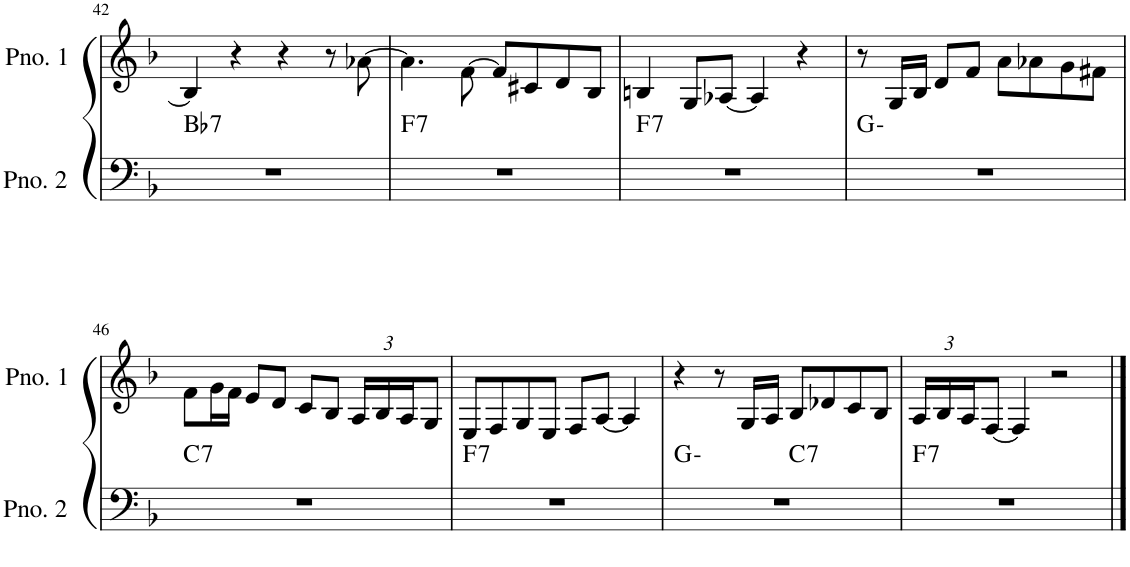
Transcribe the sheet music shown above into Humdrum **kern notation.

**kern	**harte	**kern
*part2	*part2	*part1
*staff2	*	*staff1
*I"ピアノ 2	*	*I"ピアノ 1
!!LO:PB:g=z
*clefF4	*	*clefG2
*k[b-]	*	*k[b-]
*M4/4	*	*M4/4
=42	=42	=42
!	!LO:H:kt=7	!
1r	Bb:7	4B-/]
.	.	4r
.	.	4r
.	.	8r
.	.	[8a-X\
=43	=43	=43
!	!LO:H:kt=7	!
1r	F:7	4.a-\]
.	.	[8f\
.	.	8f/L]
.	.	8c#X/
.	.	8d/
.	.	8B-/J
=44	=44	=44
!	!LO:H:kt=7	!
1r	F:7	4Bn/
.	.	8G/L
.	.	[8A-X/J
.	.	4A-/]
.	.	4r
=45	=45	=45
1r	G:min	8r
.	.	16G/LL
.	.	16B-/JJ
.	.	8d/L
.	.	8f/J
.	.	8a\L
.	.	8a-X\
.	.	8g\
.	.	8f#X\J
!!LO:LB:g=z
=46	=46	=46
!	!LO:H:kt=7	!
1r	C:7	8f\L
.	.	16g\L
.	.	16f\JJ
.	.	8e/L
.	.	8d/J
.	.	8c/L
.	.	8B-/J
*	*	*Xbrackettup
.	.	24A/LL
.	.	24B-/
.	.	24A/J
.	.	8G/J
=47	=47	=47
!	!LO:H:kt=7	!
1r	F:7	8E/L
.	.	8F/
.	.	8G/
.	.	8E/J
.	.	8F/L
.	.	[8A/J
.	.	4A/]
=48	=48	=48
*^	*	*
1r	2ryy	G:min	4r
.	.	.	8r
.	.	.	16G/LL
.	.	.	16A/JJ
!	!	!LO:H:kt=7	!
.	2ryy	C:7	8B-/L
.	.	.	8d-X/
.	.	.	8c/
.	.	.	8B-/J
=49	=49	=49	=49
!	!	!LO:H:kt=7	!
*v	*v	*	*
1r	F:7	24A/LL
.	.	24B-/
.	.	24A/J
.	.	[8F/J
.	.	4F/]
.	.	2r
==	==	==
*-	*-	*-
